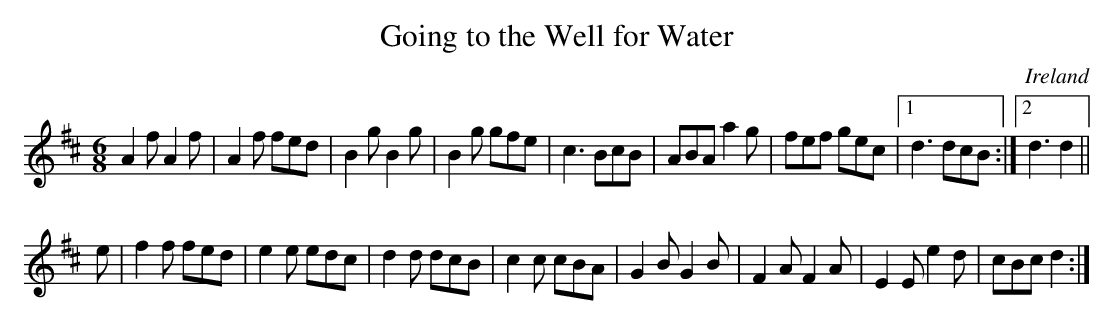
X:1
T:Going to the Well for Water
M:6/8
O:Ireland
K:D major
A2f A2f|A2f fed|B2g B2g|B2g gfe|\
c3  BcB|ABA a2g|fef gec|1 d3 dcB :|2 d3 d2||
e|\
f2f fed|e2e edc|d2d dcB|c2c cBA|\
G2B G2B|F2A F2A|E2E e2d|cBc d2:|
